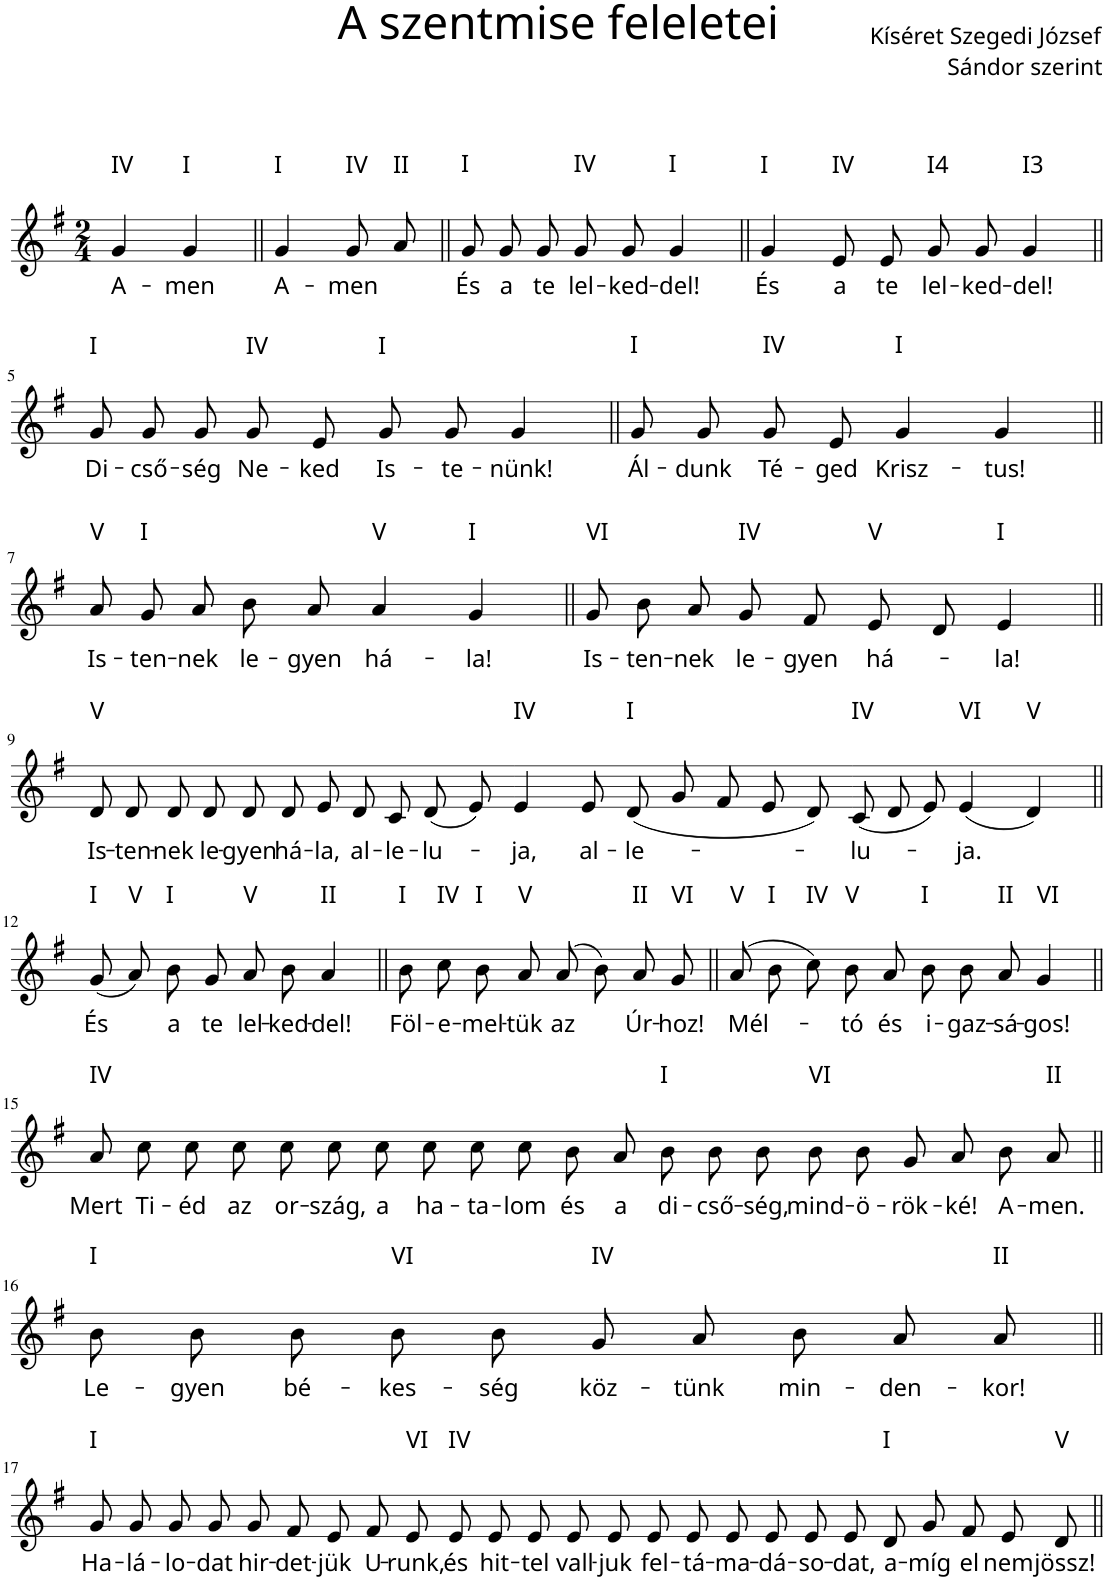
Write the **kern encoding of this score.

**kern	**text
*part1	*part1
*staff1	*staff1
*I"P1	*
*clefG2	*
*k[f#]	*
*M2/4	*
=1	=1
!LO:TX:a:t=IV	!
!	!LO:LY:b
4g/	A-
!LO:TX:a:t=I	!
!	!LO:LY:b
4g/	-men
=2||	=2||
!LO:TX:a:t=I	!
!	!LO:LY:b
4g/	A-
!LO:TX:a:t=IV	!
!	!LO:LY:b
8g/L	-men
!LO:TX:a:t=II	!
8a/J	.
=3||	=3||
!LO:TX:a:t=I	!
!	!LO:LY:b
12g/	És
!	!LO:LY:b
12g/	a
!	!LO:LY:b
12g/	te
!LO:TX:a:t=IV	!
!	!LO:LY:b
8g/	lel-
!	!LO:LY:b
8g/	-ked-
!LO:TX:a:t=I	!
!	!LO:LY:b
4g/	-del!
=4||	=4||
!LO:TX:a:t=I	!
!	!LO:LY:b
4g/	És
!LO:TX:a:t=IV	!
!	!LO:LY:b
8e/	a
!	!LO:LY:b
8e/	te
!LO:TX:a:t=I4	!
!	!LO:LY:b
8g/	lel-
!	!LO:LY:b
8g/	-ked-
!LO:TX:a:t=I3	!
!	!LO:LY:b
4g/	-del!
!!LO:LB:g=z
=5||	=5||
!LO:TX:a:t=I	!
!	!LO:LY:b
12g/	Di-
!	!LO:LY:b
12g/	-cső-
!	!LO:LY:b
12g/	-ség
!LO:TX:a:t=IV	!
!	!LO:LY:b
8g/	Ne-
!	!LO:LY:b
8e/	-ked
!LO:TX:a:t=I	!
!	!LO:LY:b
8g/	Is-
!	!LO:LY:b
8g/	-te-
!	!LO:LY:b
4g/	-nünk!
=6||	=6||
!LO:TX:a:t=I	!
!	!LO:LY:b
8g/	Ál-
!	!LO:LY:b
8g/	-dunk
!LO:TX:a:t=IV	!
!	!LO:LY:b
8g/	Té-
!	!LO:LY:b
8e/	-ged
!LO:TX:a:t=I	!
!	!LO:LY:b
4g/	Krisz-
!	!LO:LY:b
4g/	-tus!
!!LO:LB:g=z
=7||	=7||
!LO:TX:a:t=V	!
!	!LO:LY:b
12a/	Is-
!LO:TX:a:t=I	!
!	!LO:LY:b
12g/	-ten-
!	!LO:LY:b
12a/	-nek
!	!LO:LY:b
8b\	le-
!	!LO:LY:b
8a/	-gyen
!LO:TX:a:t=V	!
!	!LO:LY:b
4a/	há-
!LO:TX:a:t=I	!
!	!LO:LY:b
4g/	-la!
=8||	=8||
!LO:TX:a:t=VI	!
!	!LO:LY:b
12g/	Is-
!	!LO:LY:b
12b\	-ten-
!	!LO:LY:b
12a/	-nek
!LO:TX:a:t=IV	!
!	!LO:LY:b
8g/	le-
!	!LO:LY:b
8f#/	-gyen
!LO:TX:a:t=V	!
!	!LO:LY:b
8e/	há-
8d/	.
!LO:TX:a:t=I	!
!	!LO:LY:b
4e/	-la!
!!LO:LB:g=z
=9||	=9||
!LO:TX:a:t=V	!
!	!LO:LY:b
12d/	Is-
!	!LO:LY:b
12d/	-ten-
!	!LO:LY:b
12d/	-nek
!	!LO:LY:b
12d/	le-
!	!LO:LY:b
12d/	-gyen
!	!LO:LY:b
12d/	há-
!	!LO:LY:b
12e/	-la,
!	!LO:LY:b
12d/	al-
!	!LO:LY:b
12c/	-le-
!	!LO:LY:b
(8d/	-lu-
8e/)	.
=10-	=10-
!LO:TX:a:t=IV	!
!	!LO:LY:b
4e/	-ja,
!	!LO:LY:b
8e/	al-
!LO:TX:a:t=I	!
!	!LO:LY:b
(8d/	-le-
8g/	.
8f#/	.
8e/	.
8d/)	.
=11-	=11-
!LO:TX:a:t=IV	!
!	!LO:LY:b
(12c/	-lu-
12d/	.
12e/)	.
!LO:TX:a:t=VI	!
!	!LO:LY:b
(4e/	-ja.
!LO:TX:a:t=V	!
4d/)	.
!!LO:LB:g=z
=12||	=12||
!LO:TX:a:t=I	!
!	!LO:LY:b
(8g/	És
!LO:TX:a:t=V	!
8a/)	.
!LO:TX:a:t=I	!
!	!LO:LY:b
8b\	a
!	!LO:LY:b
8g/	te
!LO:TX:a:t=V	!
!	!LO:LY:b
8a/	lel-
!	!LO:LY:b
8b\	-ked-
!LO:TX:a:t=II	!
!	!LO:LY:b
4a/	-del!
=13||	=13||
!LO:TX:a:t=I	!
!	!LO:LY:b
8b\	Föl-
!LO:TX:a:t=IV	!
!	!LO:LY:b
8cc\	-e-
!LO:TX:a:t=I	!
!	!LO:LY:b
8b\	-mel-
!LO:TX:a:t=V	!
!	!LO:LY:b
8a/	-tük
!	!LO:LY:b
(8a/	az
8b\)	.
!LO:TX:a:t=II	!
!	!LO:LY:b
8a/	Úr-
!LO:TX:a:t=VI	!
!	!LO:LY:b
8g/	-hoz!
=14||	=14||
!LO:TX:a:t=V	!
!	!LO:LY:b
(8a/	Mél-
!LO:TX:a:t=I	!
8b\	.
!LO:TX:a:t=IV	!
8cc\)	.
!LO:TX:a:t=V	!
!	!LO:LY:b
8b\	-tó
!	!LO:LY:b
8a/	és
!LO:TX:a:t=I	!
!	!LO:LY:b
8b\	i-
!	!LO:LY:b
8b\	-gaz-
!LO:TX:a:t=II	!
!	!LO:LY:b
8a/	-sá-
!LO:TX:a:t=VI	!
!	!LO:LY:b
4g/	-gos!
!!LO:LB:g=z
=15||	=15||
!LO:TX:a:t=IV	!
!	!LO:LY:b
8a/	Mert
!	!LO:LY:b
8cc\	Ti-
!	!LO:LY:b
8cc\	-éd
!	!LO:LY:b
8cc\	az
!	!LO:LY:b
8cc\	or-
!	!LO:LY:b
8cc\	-szág,
!	!LO:LY:b
8cc\	a
!	!LO:LY:b
8cc\	ha-
!	!LO:LY:b
8cc\	-ta-
!	!LO:LY:b
8cc\	-lom
!	!LO:LY:b
8b\	és
!	!LO:LY:b
8a/	a
!LO:TX:a:t=I	!
!	!LO:LY:b
8b\	di-
!	!LO:LY:b
8b\	-cső-
!	!LO:LY:b
8b\	-ség,
!LO:TX:a:t=VI	!
!	!LO:LY:b
8b\	mind-
!	!LO:LY:b
8b\	-ö-
!	!LO:LY:b
8g/	-rök-
!	!LO:LY:b
8a/	-ké!
!	!LO:LY:b
8b\	A-
!LO:TX:a:t=II	!
!	!LO:LY:b
8a/	-men.
!!LO:LB:g=z
=16||	=16||
!LO:TX:a:t=I	!
!	!LO:LY:b
8b\	Le-
!	!LO:LY:b
8b\	-gyen
!	!LO:LY:b
8b\	bé-
!LO:TX:a:t=VI	!
!	!LO:LY:b
8b\	-kes-
!	!LO:LY:b
8b\	-ség
!LO:TX:a:t=IV	!
!	!LO:LY:b
8g/	köz-
!	!LO:LY:b
8a/	-tünk
!	!LO:LY:b
8b\	min-
!	!LO:LY:b
8a/	-den-
!LO:TX:a:t=II	!
!	!LO:LY:b
8a/	-kor!
!!LO:LB:g=z
=17||	=17||
!LO:TX:a:t=I	!
!	!LO:LY:b
8g/	Ha-
!	!LO:LY:b
8g/	-lá-
!	!LO:LY:b
8g/	-lo-
!	!LO:LY:b
8g/	-dat
!	!LO:LY:b
8g/	hir-
!	!LO:LY:b
8f#/	-det-
!	!LO:LY:b
8e/	-jük
!	!LO:LY:b
8f#/	U-
!LO:TX:a:t=VI	!
!	!LO:LY:b
8e/	-runk,
!LO:TX:a:t=IV	!
!	!LO:LY:b
8e/	és
!	!LO:LY:b
8e/	hit-
!	!LO:LY:b
8e/	-tel
!	!LO:LY:b
8e/	vall-
!	!LO:LY:b
8e/	-juk
!	!LO:LY:b
8e/	fel-
!	!LO:LY:b
8e/	-tá-
!	!LO:LY:b
8e/	-ma-
!	!LO:LY:b
8e/	-dá-
!	!LO:LY:b
8e/	-so-
!	!LO:LY:b
8e/	-dat,
!LO:TX:a:t=I	!
!	!LO:LY:b
8d/	a-
!	!LO:LY:b
8g/	-míg
!	!LO:LY:b
8f#/	el
!	!LO:LY:b
8e/	nem
!LO:TX:a:t=V	!
!	!LO:LY:b
8d/	jössz!
=||	=||
*-	*-
